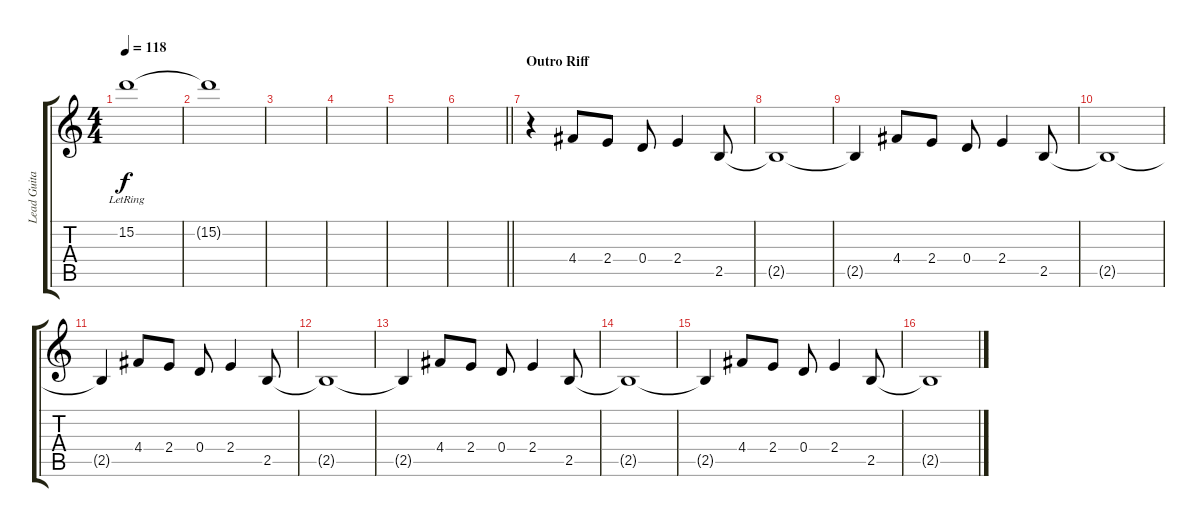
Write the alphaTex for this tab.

\track ("Lead Guitar" "Lead Guita") {instrument acousticguitarsteel}
\staff {score tabs}
\tuning (E4 B3 G3 D3 A2 E2) {hide}
\ts (4 4)
\tempo 118
\clef g2
\ks c
15.2{lr}.1{dy f} |
15.2{t}.1 |
|
|
|
\barLineRight lightlight
|
\section ("" "Outro Riff")
r.4{volume 13 instrument distortionguitar} 4.4.8 2.4.8 0.4.8 2.4.4 2.5.8 |
2.5{t}.1 |
2.5{t}.4 4.4.8 2.4.8 0.4.8 2.4.4 2.5.8 |
2.5{t}.1 |
2.5{t}.4 4.4.8 2.4.8 0.4.8 2.4.4 2.5.8 |
2.5{t}.1 |
2.5{t}.4 4.4.8 2.4.8 0.4.8 2.4.4 2.5.8 |
2.5{t}.1 |
2.5{t}.4 4.4.8 2.4.8 0.4.8 2.4.4 2.5.8 |
2.5{t}.1
